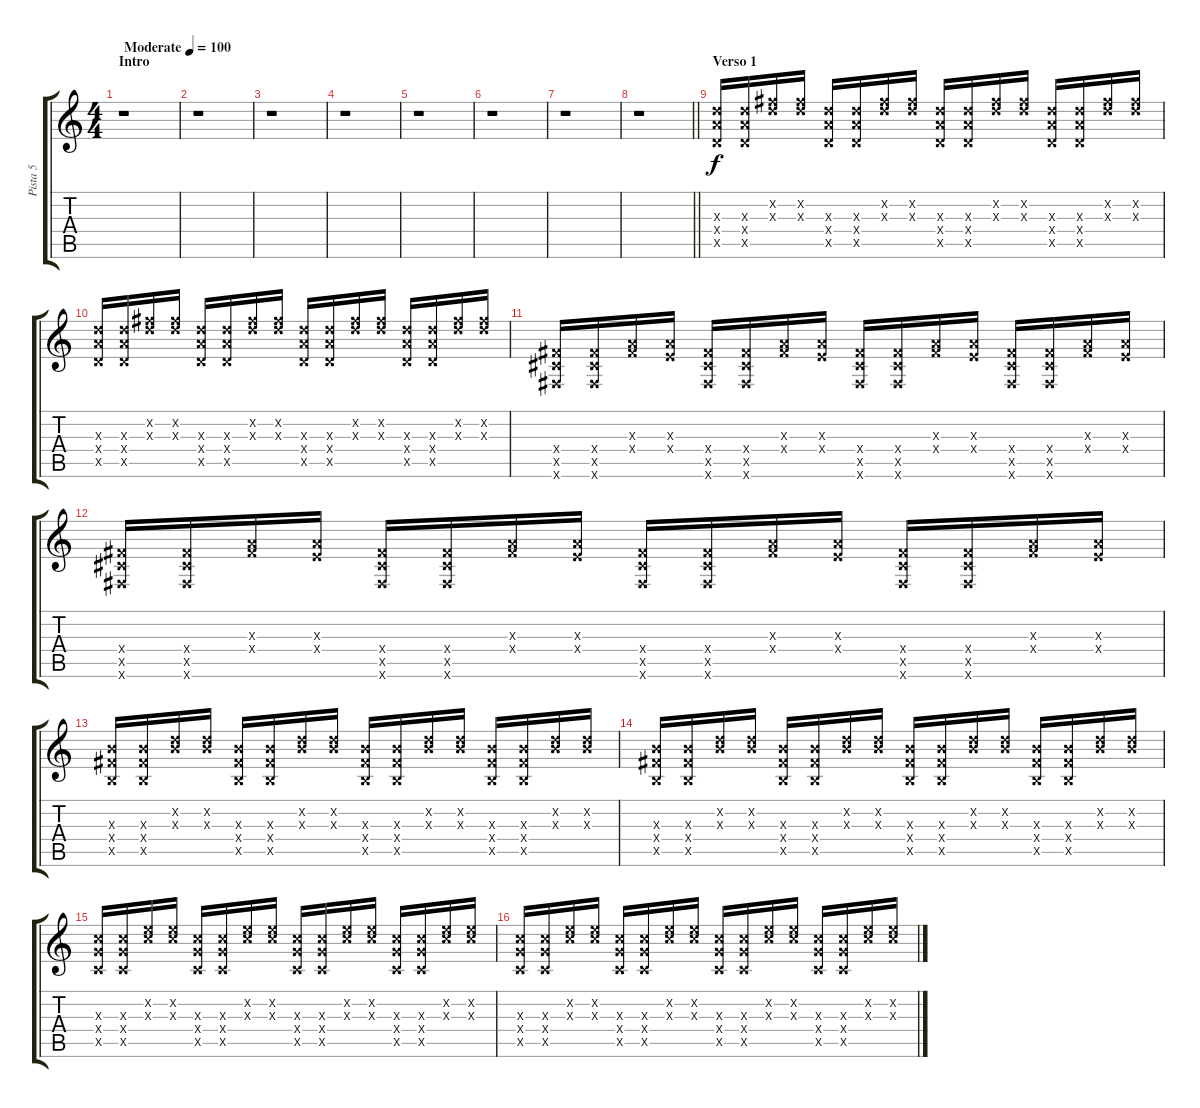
\track ("Pista 5" "Pista 5") {instrument distortionguitar}
\staff {score tabs}
\tuning (E4 B3 G3 D3 A2 E2) {hide}
\ts (4 4)
\section ("" "Intro")
\tempo (100 "Moderate")
\clef g2
\ks c
r.1{dy f instrument distortionguitar} |
r.1 |
r.1 |
r.1 |
r.1 |
r.1 |
r.1 |
\barLineRight lightlight
r.1 |
\section ("" "Verso 1")
(7.3{x} 7.4{x} 5.5{x}).16 (7.3{x} 7.4{x} 5.5{x}).16 (7.2{x} 7.3{x}).16 (7.2{x} 7.3{x}).16 (7.3{x} 7.4{x} 5.5{x}).16 (7.3{x} 7.4{x} 5.5{x}).16 (7.2{x} 7.3{x}).16 (7.2{x} 7.3{x}).16 (7.3{x} 7.4{x} 5.5{x}).16 (7.3{x} 7.4{x} 5.5{x}).16 (7.2{x} 7.3{x}).16 (7.2{x} 7.3{x}).16 (7.3{x} 7.4{x} 5.5{x}).16 (7.3{x} 7.4{x} 5.5{x}).16 (7.2{x} 7.3{x}).16 (7.2{x} 7.3{x}).16 |
(7.3{x} 7.4{x} 5.5{x}).16 (7.3{x} 7.4{x} 5.5{x}).16 (7.2{x} 7.3{x}).16 (7.2{x} 7.3{x}).16 (7.3{x} 7.4{x} 5.5{x}).16 (7.3{x} 7.4{x} 5.5{x}).16 (7.2{x} 7.3{x}).16 (7.2{x} 7.3{x}).16 (7.3{x} 7.4{x} 5.5{x}).16 (7.3{x} 7.4{x} 5.5{x}).16 (7.2{x} 7.3{x}).16 (7.2{x} 7.3{x}).16 (7.3{x} 7.4{x} 5.5{x}).16 (7.3{x} 7.4{x} 5.5{x}).16 (7.2{x} 7.3{x}).16 (7.2{x} 7.3{x}).16 |
(4.4{x} 4.5{x} 2.6{x}).16 (4.4{x} 4.5{x} 2.6{x}).16 (2.3{x} 4.4{x}).16 (2.3{x} 2.4{x}).16 (4.4{x} 4.5{x} 2.6{x}).16 (4.4{x} 4.5{x} 2.6{x}).16 (2.3{x} 4.4{x}).16 (2.3{x} 2.4{x}).16 (4.4{x} 4.5{x} 2.6{x}).16 (4.4{x} 4.5{x} 2.6{x}).16 (2.3{x} 4.4{x}).16 (2.3{x} 2.4{x}).16 (4.4{x} 4.5{x} 2.6{x}).16 (4.4{x} 4.5{x} 2.6{x}).16 (2.3{x} 4.4{x}).16 (2.3{x} 2.4{x}).16 |
(4.4{x} 4.5{x} 2.6{x}).16 (4.4{x} 4.5{x} 2.6{x}).16 (2.3{x} 4.4{x}).16 (2.3{x} 2.4{x}).16 (4.4{x} 4.5{x} 2.6{x}).16 (4.4{x} 4.5{x} 2.6{x}).16 (2.3{x} 4.4{x}).16 (2.3{x} 2.4{x}).16 (4.4{x} 4.5{x} 2.6{x}).16 (4.4{x} 4.5{x} 2.6{x}).16 (2.3{x} 4.4{x}).16 (2.3{x} 2.4{x}).16 (4.4{x} 4.5{x} 2.6{x}).16 (4.4{x} 4.5{x} 2.6{x}).16 (2.3{x} 4.4{x}).16 (2.3{x} 2.4{x}).16 |
(4.3{x} 4.4{x} 2.5{x}).16 (4.3{x} 4.4{x} 2.5{x}).16 (3.2{x} 4.3{x}).16 (3.2{x} 4.3{x}).16 (4.3{x} 4.4{x} 2.5{x}).16 (4.3{x} 4.4{x} 2.5{x}).16 (3.2{x} 4.3{x}).16 (3.2{x} 4.3{x}).16 (4.3{x} 4.4{x} 2.5{x}).16 (4.3{x} 4.4{x} 2.5{x}).16 (3.2{x} 4.3{x}).16 (3.2{x} 4.3{x}).16 (4.3{x} 4.4{x} 2.5{x}).16 (4.3{x} 4.4{x} 2.5{x}).16 (3.2{x} 4.3{x}).16 (3.2{x} 4.3{x}).16 |
(4.3{x} 4.4{x} 2.5{x}).16 (4.3{x} 4.4{x} 2.5{x}).16 (3.2{x} 4.3{x}).16 (3.2{x} 4.3{x}).16 (4.3{x} 4.4{x} 2.5{x}).16 (4.3{x} 4.4{x} 2.5{x}).16 (3.2{x} 4.3{x}).16 (3.2{x} 4.3{x}).16 (4.3{x} 4.4{x} 2.5{x}).16 (4.3{x} 4.4{x} 2.5{x}).16 (3.2{x} 4.3{x}).16 (3.2{x} 4.3{x}).16 (4.3{x} 4.4{x} 2.5{x}).16 (4.3{x} 4.4{x} 2.5{x}).16 (3.2{x} 4.3{x}).16 (3.2{x} 4.3{x}).16 |
(5.3{x} 5.4{x} 3.5{x}).16 (5.3{x} 5.4{x} 3.5{x}).16 (5.2{x} 5.3{x}).16 (5.2{x} 5.3{x}).16 (5.3{x} 5.4{x} 3.5{x}).16 (5.3{x} 5.4{x} 3.5{x}).16 (5.2{x} 5.3{x}).16 (5.2{x} 5.3{x}).16 (5.3{x} 5.4{x} 3.5{x}).16 (5.3{x} 5.4{x} 3.5{x}).16 (5.2{x} 5.3{x}).16 (5.2{x} 5.3{x}).16 (5.3{x} 5.4{x} 3.5{x}).16 (5.3{x} 5.4{x} 3.5{x}).16 (5.2{x} 5.3{x}).16 (5.2{x} 5.3{x}).16 |
(5.3{x} 5.4{x} 3.5{x}).16 (5.3{x} 5.4{x} 3.5{x}).16 (5.2{x} 5.3{x}).16 (5.2{x} 5.3{x}).16 (5.3{x} 5.4{x} 3.5{x}).16 (5.3{x} 5.4{x} 3.5{x}).16 (5.2{x} 5.3{x}).16 (5.2{x} 5.3{x}).16 (5.3{x} 5.4{x} 3.5{x}).16 (5.3{x} 5.4{x} 3.5{x}).16 (5.2{x} 5.3{x}).16 (5.2{x} 5.3{x}).16 (5.3{x} 5.4{x} 3.5{x}).16 (5.3{x} 5.4{x} 3.5{x}).16 (5.2{x} 5.3{x}).16 (5.2{x} 5.3{x}).16
